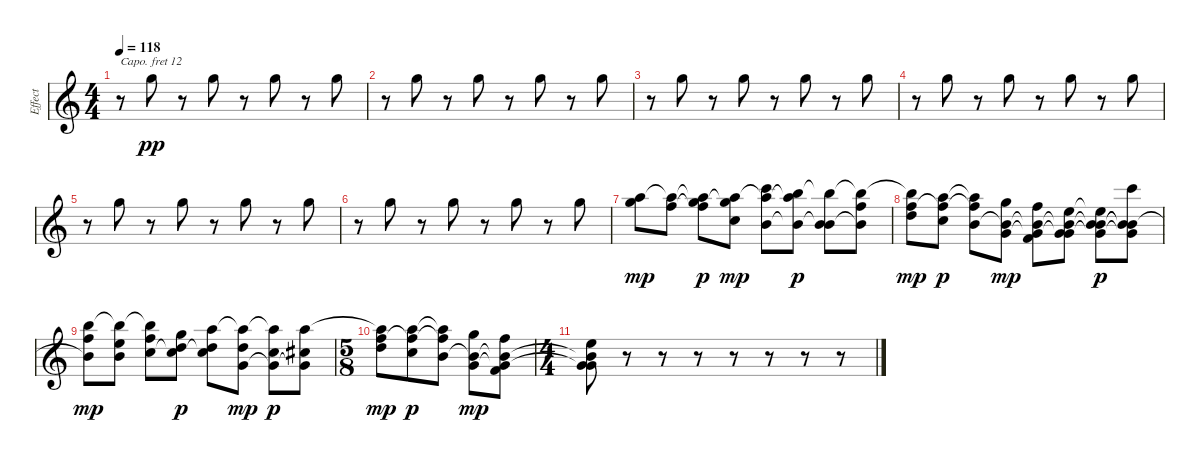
\track ("Effect" "Effect") {instrument orchestralharp}
\staff {score}
\capo 12
\tuning (E4 B3 G3 D3 A2 E2) {hide}
\ts (4 4)
\tempo 118
\clef g2
\ks c
r.8{dy pp} 3.1.8 r.8 3.1.8 r.8 3.1.8 r.8 3.1.8 |
r.8 3.1.8 r.8 3.1.8 r.8 3.1.8 r.8 3.1.8 |
r.8 3.1.8 r.8 3.1.8 r.8 3.1.8 r.8 3.1.8 |
r.8 3.1.8 r.8 3.1.8 r.8 3.1.8 r.8 3.1.8 |
r.8 3.1.8 r.8 3.1.8 r.8 3.1.8 r.8 3.1.8 |
r.8 3.1.8 r.8 3.1.8 r.8 3.1.8 r.8 3.1.8 |
(3.1 10.2).8{dy mp} (10.2{t} 10.3).8 (3.1 10.2{t} 10.3{t}).8{dy p} (3.1{t} 10.2 5.3).8{dy mp} (8.1 10.2{t} 4.3).8 (7.1 10.2{t} 4.3{t}).8{dy p} (7.1{t} 0.2 4.3{t}).8 (7.1{t} 6.2 4.3{t}).8 |
(7.1{t} 3.2 10.3).8{dy mp} (5.1 1.2 10.3{t}).8{dy p} (5.1{t} 0.2 10.3{t}).8 (3.1 0.2{t} 0.3).8{dy mp} (1.1 0.2{t} 0.3{t} 3.4).8 (0.1 0.2{t} 0.3{t} 5.4).8 (0.1{t} 0.2{t} 4.3 5.4{t}).8{dy p} (8.1 0.2{t} 4.3{t} 5.4{t}).8 |
(7.1 0.2{t} 10.3).8{dy mp} (7.1{t} 5.2 4.3).8 (7.1{t} 6.2 5.3).8 (3.1 3.2 5.3{t}).8{dy p} (5.1 3.2 5.3{t}).8 (5.1{t} 3.2 0.3).8{dy mp} (5.1{t} 1.2 0.3{t}).8{dy p} (5.1 2.2 0.3{t}).8 |
\ts (5 8)
(5.1{t} 3.2 10.3).8{dy mp} (5.1 1.2 10.3{t}).8{dy p} (5.1{t} 0.2 10.3{t}).8 (3.1 0.2{t} 0.3).8{dy mp} (1.1 0.2{t} 0.3{t} 3.4).8 |
\ts (4 4)
(0.1 0.2{t} 0.3{t} 5.4).8 r.8 r.8 r.8 r.8 r.8 r.8 r.8
